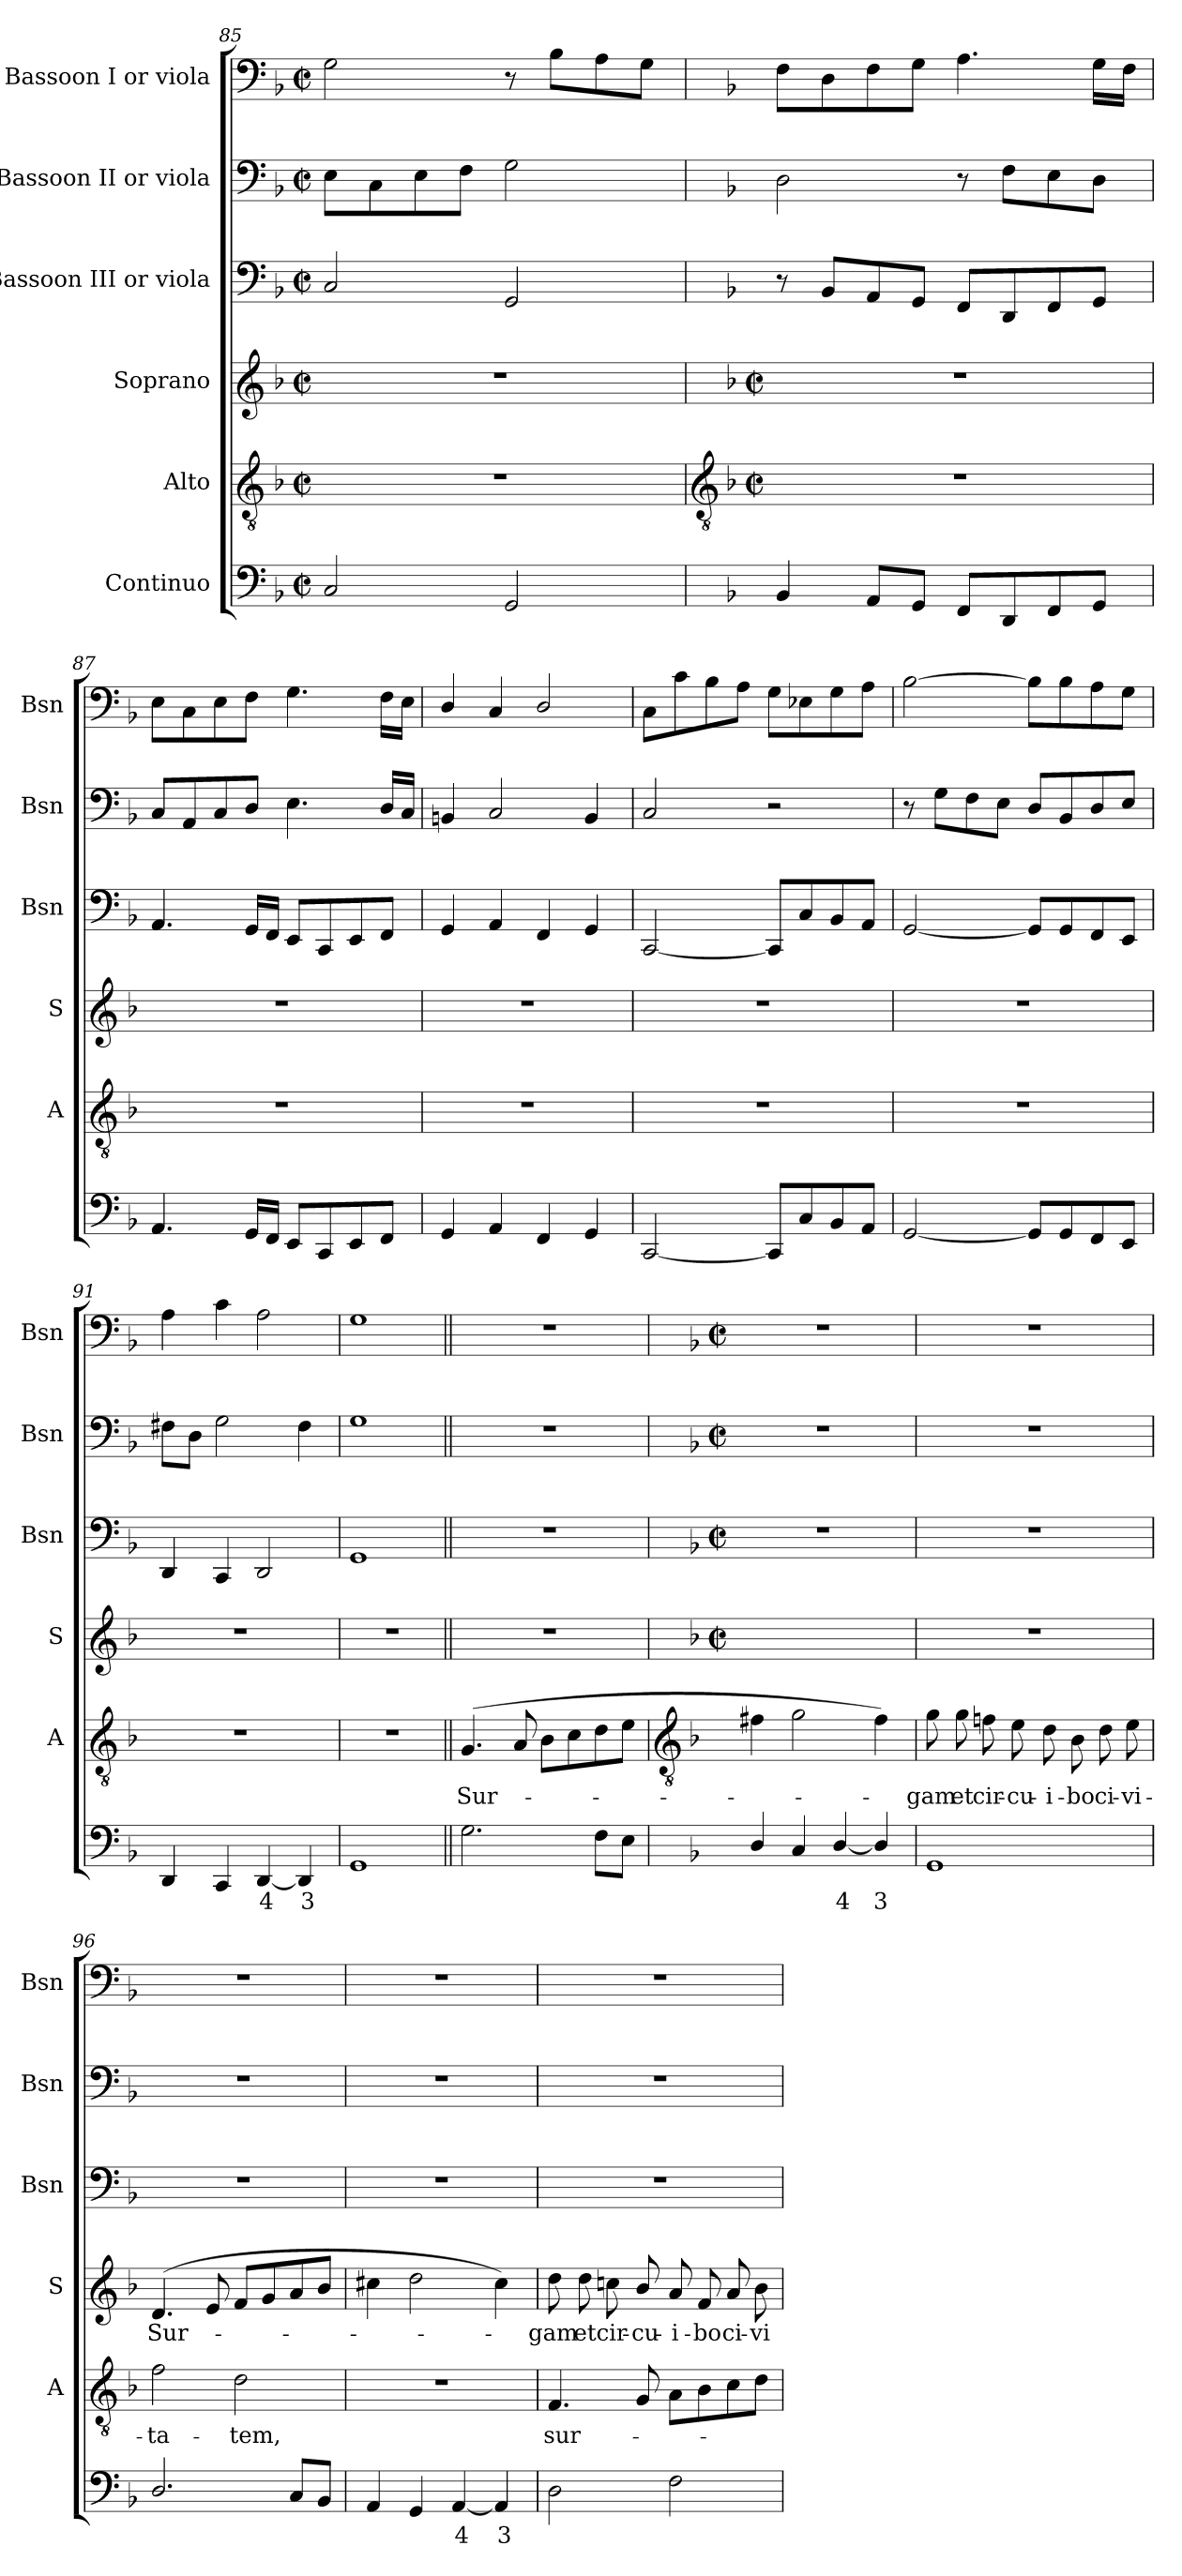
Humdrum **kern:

**kern	**text	**kern	**text	**kern	**text	**kern	**kern	**kern
*part6	*part6	*part5	*part5	*part4	*part4	*part3	*part2	*part1
*staff6	*staff6	*staff5	*staff5	*staff4	*staff4	*staff3	*staff2	*staff1
*I"Continuo	*	*I"Alto	*	*I"Soprano	*	*I"Bassoon III or viola	*I"Bassoon II or viola	*I"Bassoon I or viola
*	*	*I'A	*	*I'S	*	*I'Bsn	*I'Bsn	*I'Bsn
*clefF4	*	*clefGv2	*	*clefG2	*	*clefF4	*clefF4	*clefF4
*k[b-]	*	*k[b-]	*	*k[b-]	*	*k[b-]	*k[b-]	*k[b-]
*F:	*	*F:	*	*F:	*	*F:	*F:	*F:
*M2/2	*	*M2/2	*	*M2/2	*	*M2/2	*M2/2	*M2/2
*met(c|)	*	*met(c|)	*	*met(c|)	*	*met(c|)	*met(c|)	*met(c|)
=85	=85	=85	=85	=85	=85	=85	=85	=85
2C	.	1r	.	1r	.	2C	8EL	2G
.	.	.	.	.	.	.	8C	.
.	.	.	.	.	.	.	8E	.
.	.	.	.	.	.	.	8FJ	.
2GG	.	.	.	.	.	2GG	2G	8r
.	.	.	.	.	.	.	.	8B-L
.	.	.	.	.	.	.	.	8A
.	.	.	.	.	.	.	.	8GJ
!!LO:LB:g=z
=86	=86	=86	=86	=86	=86	=86	=86	=86
*	*	*clefGv2	*	*	*	*	*	*
*	*	*k[b-]	*	*	*	*	*	*
*	*	*F:	*	*	*	*	*	*
*	*	*M2/2	*	*M2/2	*	*	*	*
*	*	*met(c|)	*	*met(c|)	*	*	*	*
4BB-	.	1r	.	1r	.	8r	2D	8FL
.	.	.	.	.	.	8BB-L	.	8D
8AAL	.	.	.	.	.	8AA	.	8F
8GGJ	.	.	.	.	.	8GGJ	.	8GJ
8FFL	.	.	.	.	.	8FFL	8r	4.A
8DD	.	.	.	.	.	8DD	8FL	.
8FF	.	.	.	.	.	8FF	8E	.
8GGJ	.	.	.	.	.	8GGJ	8DJ	16GLL
.	.	.	.	.	.	.	.	16FJJ
=87	=87	=87	=87	=87	=87	=87	=87	=87
4.AA	.	1r	.	1r	.	4.AA	8CL	8EL
.	.	.	.	.	.	.	8AA	8C
.	.	.	.	.	.	.	8C	8E
16GGLL	.	.	.	.	.	16GGLL	8DJ	8FJ
16FFJJ	.	.	.	.	.	16FFJJ	.	.
8EEL	.	.	.	.	.	8EEL	4.E	4.G
8CC	.	.	.	.	.	8CC	.	.
8EE	.	.	.	.	.	8EE	.	.
8FFJ	.	.	.	.	.	8FFJ	16DLL	16FLL
.	.	.	.	.	.	.	16CJJ	16EJJ
=88	=88	=88	=88	=88	=88	=88	=88	=88
4GG	.	1r	.	1r	.	4GG	4BBn	4D/
4AA	.	.	.	.	.	4AA	2C	4C
4FF	.	.	.	.	.	4FF	.	2D/
4GG	.	.	.	.	.	4GG	4BB	.
=89	=89	=89	=89	=89	=89	=89	=89	=89
[2CC	.	1r	.	1r	.	[2CC	2C	8CL
.	.	.	.	.	.	.	.	8c
.	.	.	.	.	.	.	.	8B-
.	.	.	.	.	.	.	.	8AJ
8CCL]	.	.	.	.	.	8CCL]	2r	8GL
8C	.	.	.	.	.	8C	.	8E-X
8BB-	.	.	.	.	.	8BB-	.	8G
8AAJ	.	.	.	.	.	8AAJ	.	8AJ
=90	=90	=90	=90	=90	=90	=90	=90	=90
[2GG	.	1r	.	1r	.	[2GG	8r	[2B-
.	.	.	.	.	.	.	8GL	.
.	.	.	.	.	.	.	8F	.
.	.	.	.	.	.	.	8EJ	.
8GGL]	.	.	.	.	.	8GGL]	8DL	8B-L]
8GG	.	.	.	.	.	8GG	8BB-	8B-
8FF	.	.	.	.	.	8FF	8D	8A
8EEJ	.	.	.	.	.	8EEJ	8EJ	8GJ
=91	=91	=91	=91	=91	=91	=91	=91	=91
4DD	.	1r	.	1r	.	4DD	8F#XL	4A
.	.	.	.	.	.	.	8DJ	.
4CC	.	.	.	.	.	4CC	2G	4c
!	!LO:LY:b	!	!	!	!	!	!	!
[4DD	4	.	.	.	.	2DD	.	2A
!	!LO:LY:b	!	!	!	!	!	!	!
4DD]	3	.	.	.	.	.	4F#	.
=92	=92	=92	=92	=92	=92	=92	=92	=92
1GG	.	1r	.	1r	.	1GG	1G	1G
=93||	=93||	=93||	=93||	=93||	=93||	=93||	=93||	=93||
!	!	!	!LO:LY:b	!	!	!	!	!
2.G	.	(>4.G	Sur-	1r	.	1r	1r	1r
.	.	8A	.	.	.	.	.	.
.	.	8B-L	.	.	.	.	.	.
.	.	8c	.	.	.	.	.	.
8FL	.	8d	.	.	.	.	.	.
8EJ	.	8eJ	.	.	.	.	.	.
!!LO:LB:g=z
=94	=94	=94	=94	=94	=94	=94	=94	=94
*	*	*clefGv2	*	*	*	*	*	*
*	*	*	*	*k[b-]	*	*	*	*
*	*	*	*	*F:	*	*	*	*
*	*	*	*	*M2/2	*	*M2/2	*M2/2	*M2/2
*	*	*	*	*met(c|)	*	*met(c|)	*met(c|)	*met(c|)
4D/	.	4f#X	.	1ryy	.	1r	1r	1r
4C	.	2g	.	.	.	.	.	.
!	!LO:LY:b	!	!	!	!	!	!	!
[4D/	4	.	.	.	.	.	.	.
!	!LO:LY:b	!	!	!	!	!	!	!
4D/]	3	4f#)	.	.	.	.	.	.
=95	=95	=95	=95	=95	=95	=95	=95	=95
!	!	!	!LO:LY:b	!	!	!	!	!
1GG	.	8g	gam	1r	.	1r	1r	1r
!	!	!	!LO:LY:b	!	!	!	!	!
.	.	8g	et	.	.	.	.	.
!	!	!	!LO:LY:b	!	!	!	!	!
.	.	8fn	cir-	.	.	.	.	.
!	!	!	!LO:LY:b	!	!	!	!	!
.	.	8e	-cu-	.	.	.	.	.
!	!	!	!LO:LY:b	!	!	!	!	!
.	.	8d	-i-	.	.	.	.	.
!	!	!	!LO:LY:b	!	!	!	!	!
.	.	8B-	-bo	.	.	.	.	.
!	!	!	!LO:LY:b	!	!	!	!	!
.	.	8d	ci-	.	.	.	.	.
!	!	!	!LO:LY:b	!	!	!	!	!
.	.	8e	-vi-	.	.	.	.	.
=96	=96	=96	=96	=96	=96	=96	=96	=96
!	!	!	!LO:LY:b	!	!LO:LY:b	!	!	!
2.D/	.	2f	-ta-	(<4.d	Sur-	1r	1r	1r
.	.	.	.	8e	.	.	.	.
!	!	!	!LO:LY:b	!	!	!	!	!
.	.	2d	-tem,	8fL	.	.	.	.
.	.	.	.	8g	.	.	.	.
8CL	.	.	.	8a	.	.	.	.
8BB-J	.	.	.	8b-J	.	.	.	.
=97	=97	=97	=97	=97	=97	=97	=97	=97
4AA	.	1r	.	4cc#X	.	1r	1r	1r
4GG	.	.	.	2dd	.	.	.	.
!	!LO:LY:b	!	!	!	!	!	!	!
[4AA	4	.	.	.	.	.	.	.
!	!LO:LY:b	!	!	!	!	!	!	!
4AA]	3	.	.	4cc#)	.	.	.	.
=98	=98	=98	=98	=98	=98	=98	=98	=98
!	!	!	!LO:LY:b	!	!LO:LY:b	!	!	!
2D	.	4.F	sur-	8dd	gam	1r	1r	1r
!	!	!	!	!	!LO:LY:b	!	!	!
.	.	.	.	8dd	et	.	.	.
!	!	!	!	!	!LO:LY:b	!	!	!
.	.	.	.	8ccn	cir-	.	.	.
!	!	!	!	!	!LO:LY:b	!	!	!
.	.	8G	.	8b-/	-cu-	.	.	.
!	!	!	!	!	!LO:LY:b	!	!	!
2F	.	8AL	.	8a	-i-	.	.	.
!	!	!	!	!	!LO:LY:b	!	!	!
.	.	8B-	.	8f	-bo	.	.	.
!	!	!	!	!	!LO:LY:b	!	!	!
.	.	8c	.	8a	ci-	.	.	.
!	!	!	!	!	!LO:LY:b	!	!	!
.	.	8dJ	.	8b-	-vi-	.	.	.
=	=	=	=	=	=	=	=	=
*-	*-	*-	*-	*-	*-	*-	*-	*-
